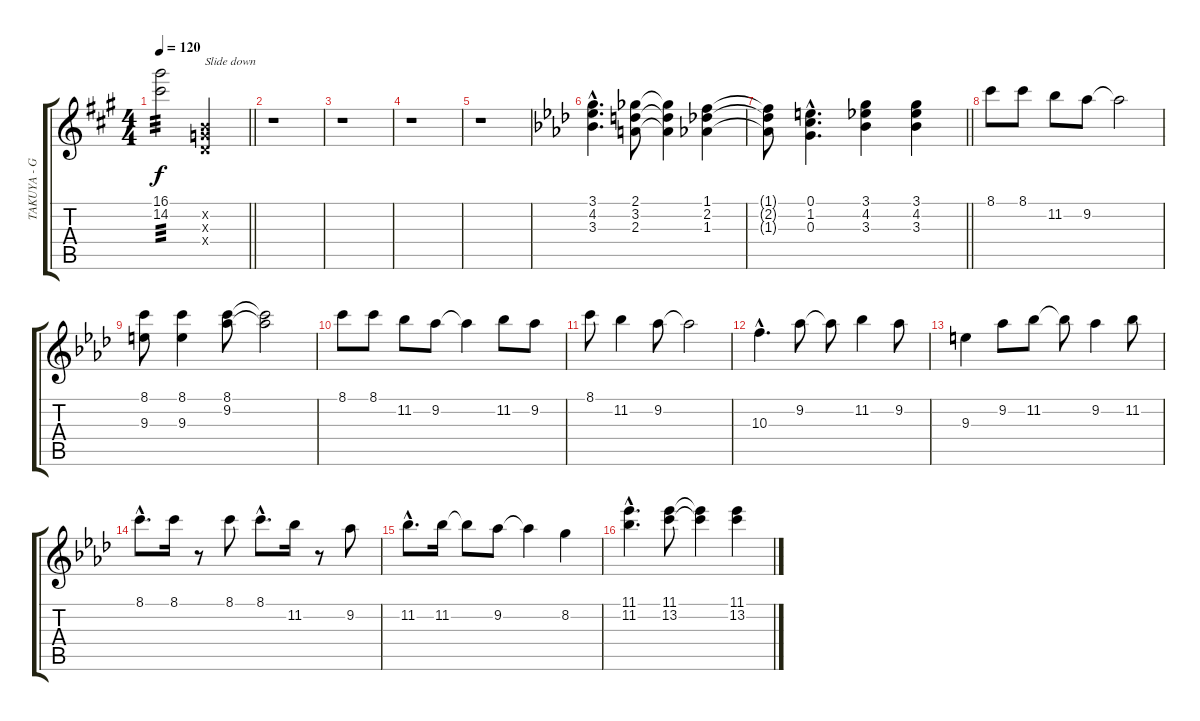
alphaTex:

\track ("TAKUYA - Guitar 1" "TAKUYA - G") {instrument distortionguitar}
\staff {score tabs}
\tuning (E4 B3 G3 D3 A2 E2) {hide}
\ts (4 4)
\tempo 120
\clef g2
\barLineRight lightlight
\ks a
(16.1 14.2).2{tp 3 dy f} (0.2{x} 0.3{x} 0.4{x}).2{txt "Slide down"} |
r.1 |
r.1 |
r.1 |
r.1 |
\ks ab
(3.1{hac} 4.2{hac} 3.3{hac}).4{d} (2.1 3.2 2.3).8 (2.1{t} 3.2{t} 2.3{t}).4 (1.1 2.2 1.3).4 |
\barLineRight lightlight
(1.1{t} 2.2{t} 1.3{t}).8 (0.1{hac} 1.2{hac} 0.3{hac}).4{d} (3.1 4.2 3.3).4 (3.1 4.2 3.3).4 |
8.1.8 8.1.8 11.2.8 9.2.8 9.2{t}.2 |
(8.1 9.3).8 (8.1 9.3).4 (8.1 9.2).8 (8.1{t} 9.2{t}).2 |
8.1.8 8.1.8 11.2.8 9.2.8 9.2{t}.4 11.2.8 9.2.8 |
8.1.8 11.2.4 9.2.8 9.2{t}.2 |
10.3{hac}.4{d} 9.2.8 9.2{t}.8 11.2.4 9.2.8 |
9.3.4 9.2.8 11.2.8 11.2{t}.8 9.2.4 11.2.8 |
8.1{hac}.8{d} 8.1.16 r.8 8.1.8 8.1{hac}.8{d} 11.2.16 r.8 9.2.8 |
11.2{hac}.8{d} 11.2.16 11.2{t}.8 9.2.8 9.2{t}.4 8.2.4 |
(11.1{hac} 11.2{hac}).4{d} (11.1 13.2).8 (11.1{t} 13.2{t}).4 (11.1 13.2).4
